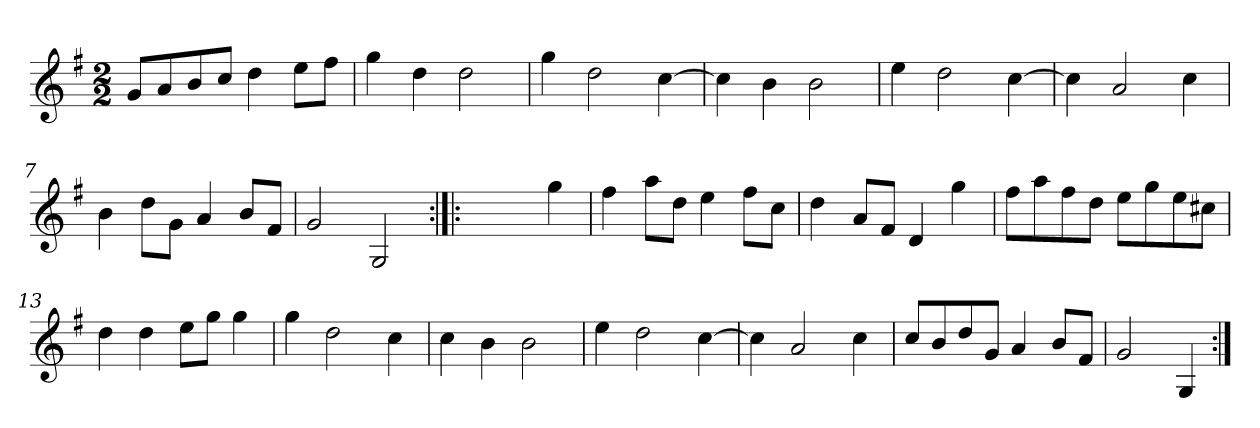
**kern
*part1
*staff1
*clefG2
*k[f#]
*G:
*M2/2
*MM120
=1
8g/L
8a/
8b/
8cc/J
4dd
8ee\L
8ff#\J
=2
4gg
4dd
2dd
=3
4gg
2dd
[4cc
=4
4cc]
4b
2b
=5
4ee
2dd
[4cc
=6
4cc]
2a
4cc
=7
4b
8dd\L
8g\J
4a
8b/L
8f#/J
=8
2g
2G
=9:|!|:
2.ryy
4gg
=10
4ff#
8aa\L
8dd\J
4ee
8ff#\L
8cc\J
=11
4dd
8a/L
8f#/J
4d
4gg
=12
8ff#\L
8aa\
8ff#\
8dd\J
8ee\L
8gg\
8ee\
8cc#X\J
=13
4dd
4dd
8ee\L
8gg\J
4gg
=14
4gg
2dd
4cc
=15
4cc
4b
2b
=16
4ee
2dd
[4cc
=17
4cc]
2a
4cc
=18
8cc/L
8b/
8dd/
8g/J
4a
8b/L
8f#/J
=19
2g
4G
=:|!
*-
